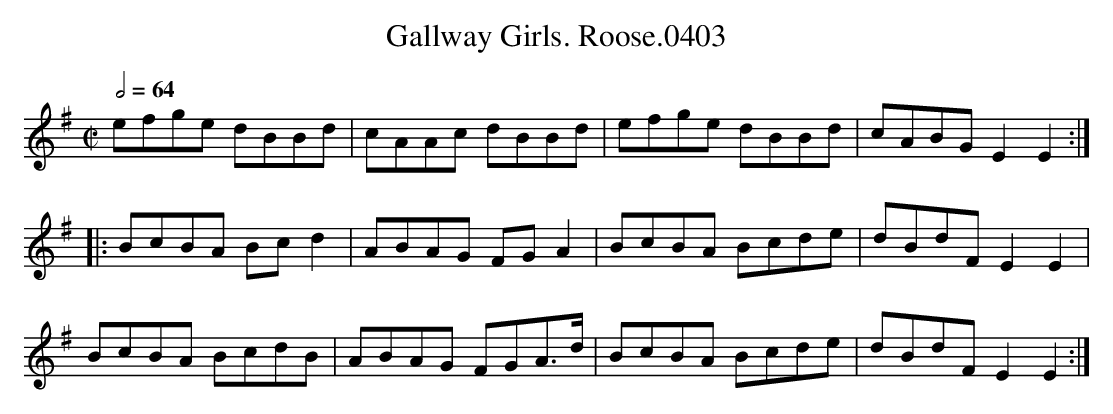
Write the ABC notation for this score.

X:1
T:Gallway Girls. Roose.0403
M:C|
L:1/8
Q:1/2=64
K:Eminor
efge dBBd|cAAc dBBd|efge dBBd|cABG E2E2:|
|:BcBA Bcd2|ABAG FGA2|BcBA Bcde|dBdFE2E2|
BcBA BcdB|ABAG FGA>d|BcBA Bcde|dBdF E2E2:|
